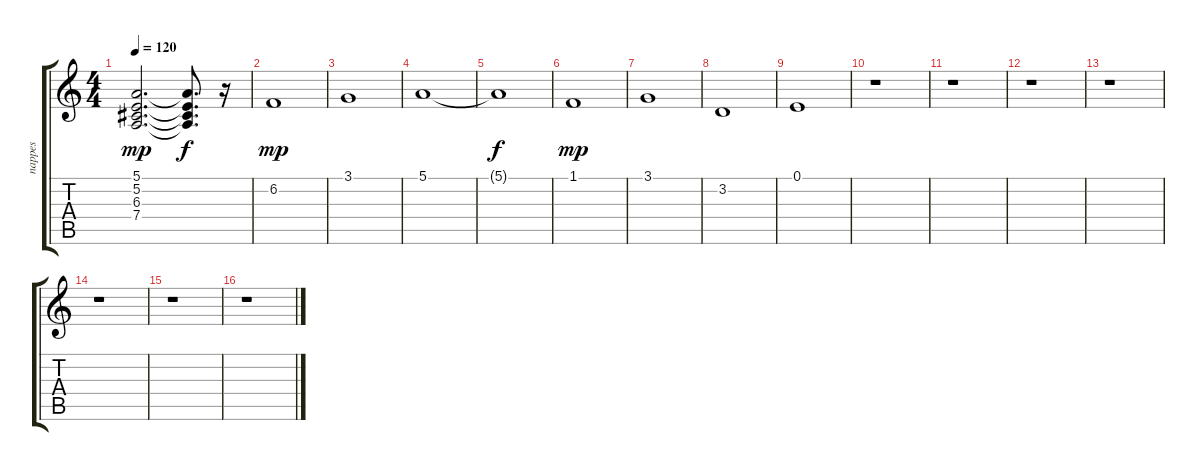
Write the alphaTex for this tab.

\track ("nappes" "nappes") {instrument pad7halo}
\staff {score tabs}
\tuning (E4 B3 G3 D3 A2 E2) {hide}
\ts (4 4)
\tempo 120
\clef g2
\ks c
(5.1 5.2 6.3 7.4).2{d dy mp} (5.1{t} 5.2{t} 6.3{t} 7.4{t}).8{d dy f} r.16 |
6.2.1{dy mp} |
3.1.1 |
5.1.1 |
5.1{t}.1{dy f} |
1.1.1{dy mp} |
3.1.1 |
3.2.1 |
0.1.1 |
r.1 |
r.1 |
r.1 |
r.1 |
r.1 |
r.1 |
r.1
